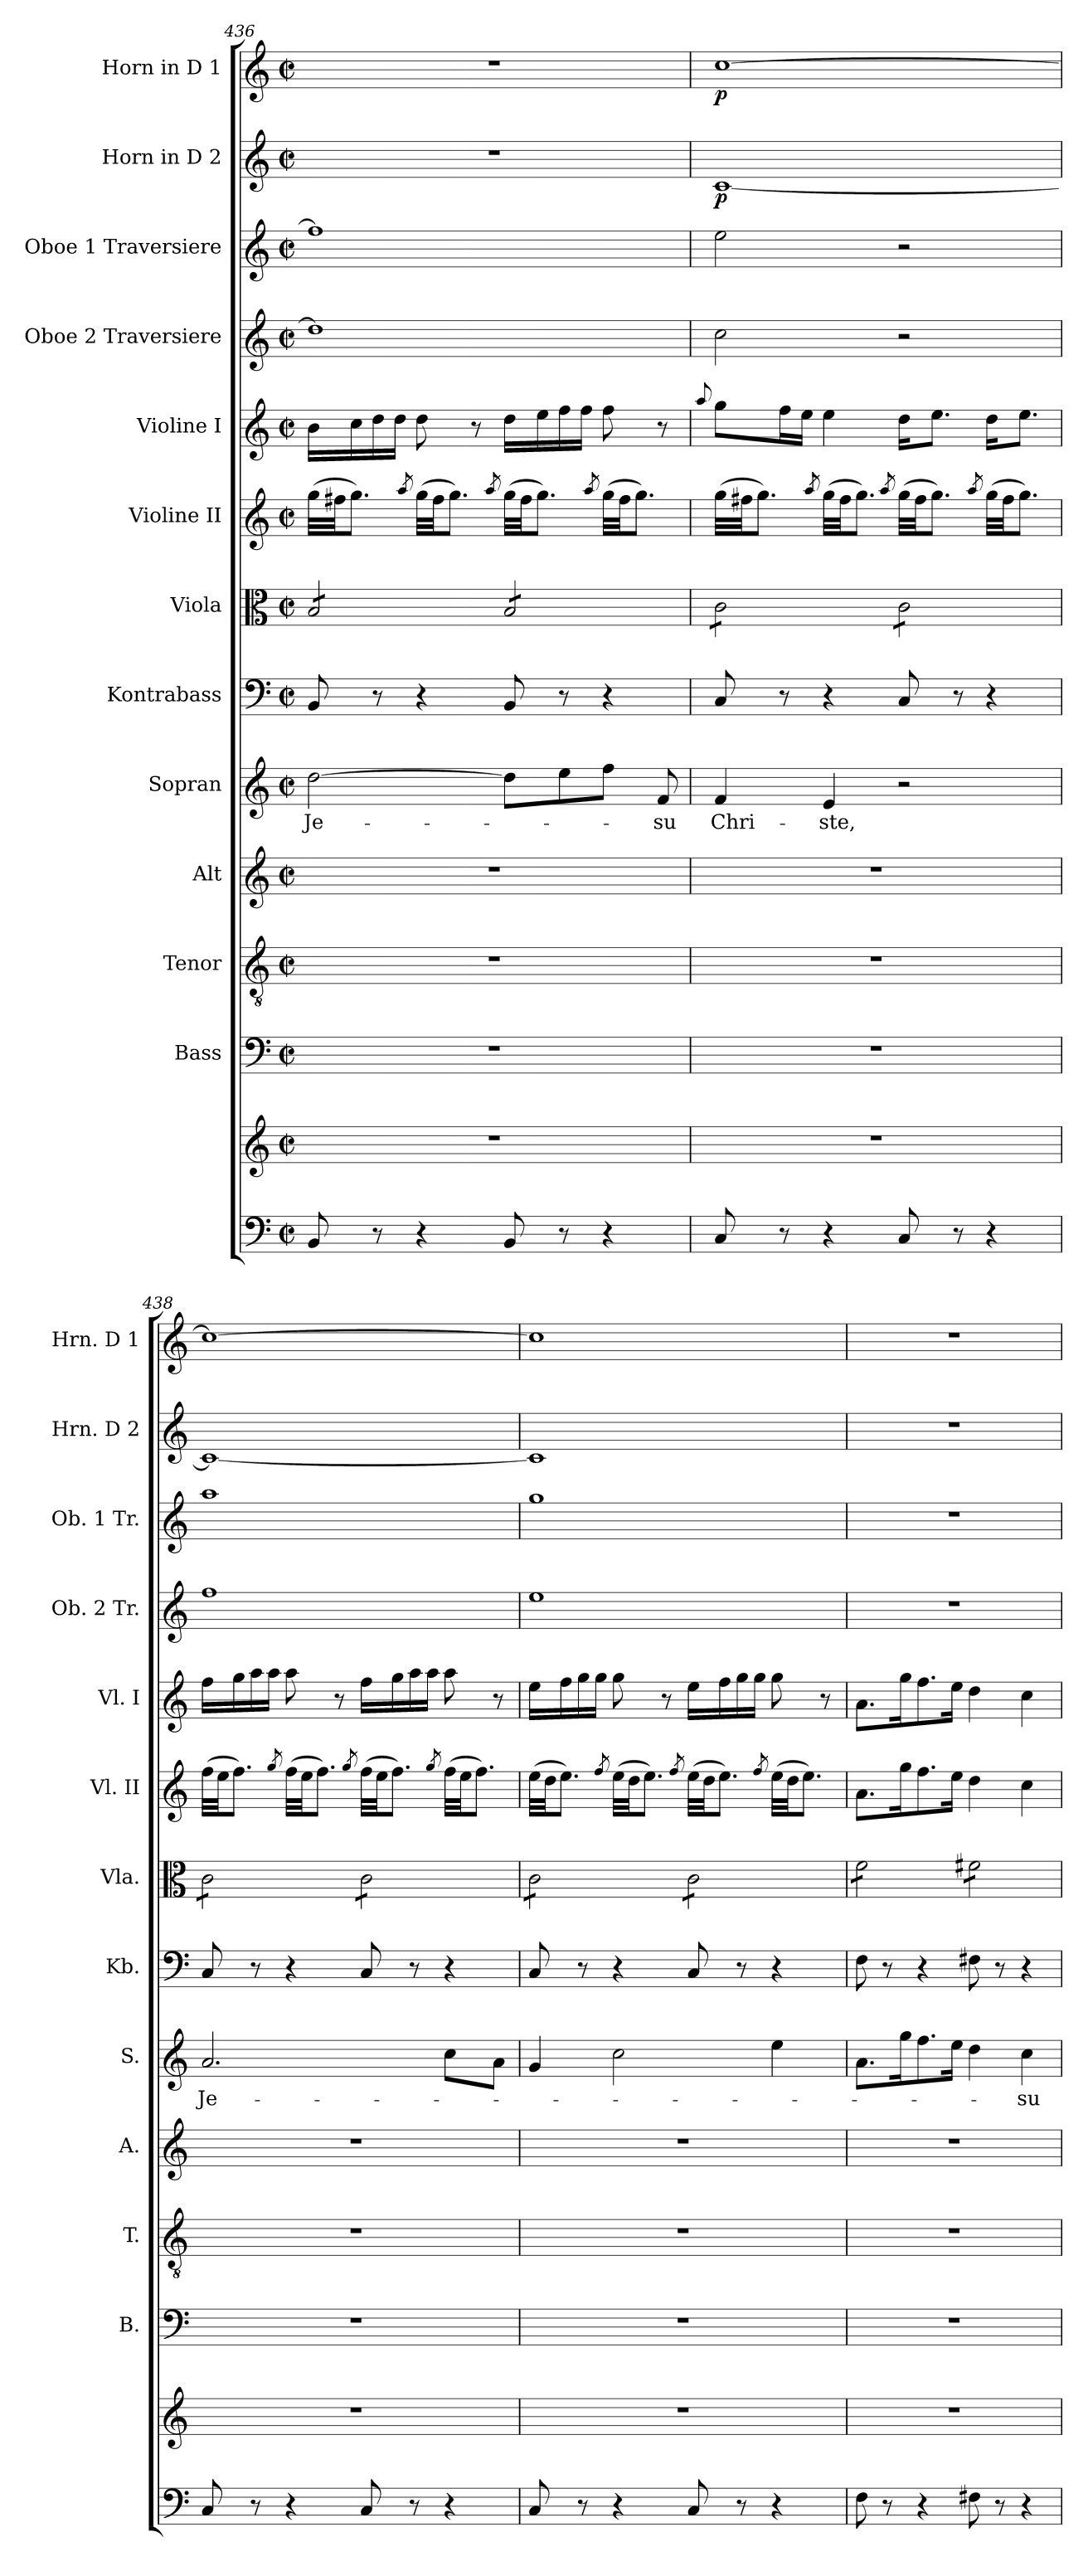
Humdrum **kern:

**kern	**kern	**kern	**kern	**kern	**kern	**text	**kern	**kern	**kern	**kern	**kern	**kern	**kern	**dynam	**kern	**dynam
*part13	*part13	*part12	*part11	*part10	*part9	*part9	*part8	*part7	*part6	*part5	*part4	*part3	*part2	*part2	*part1	*part1
*staff14	*staff13	*staff12	*staff11	*staff10	*staff9	*staff9	*staff8	*staff7	*staff6	*staff5	*staff4	*staff3	*staff2	*staff2	*staff1	*staff1
*	*	*I"Bass	*I"Tenor	*I"Alt	*I"Sopran	*	*I"Kontrabass	*I"Viola	*I"Violine II	*I"Violine I	*I"Oboe 2 Traversiere	*I"Oboe 1 Traversiere	*I"Horn in D 2	*	*I"Horn in D 1	*
*	*	*I'B.	*I'T.	*I'A.	*I'S.	*	*I'Kb.	*I'Vla.	*I'Vl. II	*I'Vl. I	*I'Ob. 2 Tr.	*I'Ob. 1 Tr.	*I'Hrn. D 2	*	*I'Hrn. D 1	*
*clefF4	*clefG2	*clefF4	*clefGv2	*clefG2	*clefG2	*	*clefF4	*clefC3	*clefG2	*clefG2	*clefG2	*clefG2	*clefG2	*	*clefG2	*
*	*	*	*	*	*	*	*ITrd7c12	*	*	*	*	*	*ITrd7c12	*	*ITrd7c12	*
*k[]	*k[]	*k[]	*k[]	*k[]	*k[]	*	*k[]	*k[]	*k[]	*k[]	*k[]	*k[]	*k[]	*	*k[]	*
*C:	*C:	*C:	*C:	*C:	*C:	*	*C:	*C:	*C:	*C:	*C:	*C:	*C:	*	*C:	*
*M2/2	*M2/2	*M2/2	*M2/2	*M2/2	*M2/2	*	*M2/2	*M2/2	*M2/2	*M2/2	*M2/2	*M2/2	*M2/2	*	*M2/2	*
*met(c|)	*met(c|)	*met(c|)	*met(c|)	*met(c|)	*met(c|)	*	*met(c|)	*met(c|)	*met(c|)	*met(c|)	*met(c|)	*met(c|)	*met(c|)	*	*met(c|)	*
=436	=436	=436	=436	=436	=436	=436	=436	=436	=436	=436	=436	=436	=436	=436	=436	=436
!	!	!	!	!	!	!LO:LY:b	!	!	!	!	!	!	!	!	!	!
*	*	*	*	*	*	*	*	*tremolo	*	*	*	*	*	*	*	*
8BB/	1r	1r	1r	1r	[2dd\	Je-	8BBB/	8B/L	(>32gg\LLL	16b\LL	1dd]	1ff]	1r	.	1r	.
.	.	.	.	.	.	.	.	.	32ff#X\JJ	.	.	.	.	.	.	.
.	.	.	.	.	.	.	.	.	8.gg\J)	16cc\	.	.	.	.	.	.
8r	.	.	.	.	.	.	8r	8B/	.	16dd\	.	.	.	.	.	.
.	.	.	.	.	.	.	.	.	.	16dd\JJ	.	.	.	.	.	.
.	.	.	.	.	.	.	.	.	8qaa/	.	.	.	.	.	.	.
4r	.	.	.	.	.	.	4r	8B/	(>32gg\LLL	8dd\	.	.	.	.	.	.
.	.	.	.	.	.	.	.	.	32ff#\JJ	.	.	.	.	.	.	.
.	.	.	.	.	.	.	.	.	8.gg\J)	.	.	.	.	.	.	.
.	.	.	.	.	.	.	.	8B/J	.	8r	.	.	.	.	.	.
.	.	.	.	.	.	.	.	.	8qaa/	.	.	.	.	.	.	.
8BB/	.	.	.	.	8dd\L]	.	8BBB/	8B/L	(>32gg\LLL	16dd\LL	.	.	.	.	.	.
.	.	.	.	.	.	.	.	.	32ff#\JJ	.	.	.	.	.	.	.
.	.	.	.	.	.	.	.	.	8.gg\J)	16ee\	.	.	.	.	.	.
8r	.	.	.	.	8ee\	.	8r	8B/	.	16ff\	.	.	.	.	.	.
.	.	.	.	.	.	.	.	.	.	16ff\JJ	.	.	.	.	.	.
.	.	.	.	.	.	.	.	.	8qaa/	.	.	.	.	.	.	.
4r	.	.	.	.	8ff\J	.	4r	8B/	(>32gg\LLL	8ff\	.	.	.	.	.	.
.	.	.	.	.	.	.	.	.	32ff#\JJ	.	.	.	.	.	.	.
.	.	.	.	.	.	.	.	.	8.gg\J)	.	.	.	.	.	.	.
!	!	!	!	!	!	!LO:LY:b	!	!	!	!	!	!	!	!	!	!
.	.	.	.	.	8f/	-su	.	8B/J	.	8r	.	.	.	.	.	.
!!LO:PB:g=z
=437	=437	=437	=437	=437	=437	=437	=437	=437	=437	=437	=437	=437	=437	=437	=437	=437
.	.	.	.	.	.	.	.	.	.	8qqaa/	.	.	.	.	.	.
!	!	!	!	!	!	!LO:LY:b	!	!	!	!	!	!	!	!LO:DY:b	!	!LO:DY:b
8C/	1r	1r	1r	1r	4f/	Chri-	8CC/	8c\L	(>32gg\LLL	8gg\L	2cc\	2ee\	[1C	p	[1c	p
.	.	.	.	.	.	.	.	.	32ff#X\JJ	.	.	.	.	.	.	.
.	.	.	.	.	.	.	.	.	8.gg\J)	.	.	.	.	.	.	.
8r	.	.	.	.	.	.	8r	8c\	.	16ff\L	.	.	.	.	.	.
.	.	.	.	.	.	.	.	.	.	16ee\JJ	.	.	.	.	.	.
.	.	.	.	.	.	.	.	.	8qaa/	.	.	.	.	.	.	.
!	!	!	!	!	!	!LO:LY:b	!	!	!	!	!	!	!	!	!	!
4r	.	.	.	.	4e/	-ste,	4r	8c\	(>32gg\LLL	4ee\	.	.	.	.	.	.
.	.	.	.	.	.	.	.	.	32ff#\JJ	.	.	.	.	.	.	.
.	.	.	.	.	.	.	.	.	8.gg\J)	.	.	.	.	.	.	.
.	.	.	.	.	.	.	.	8c\J	.	.	.	.	.	.	.	.
.	.	.	.	.	.	.	.	.	8qaa/	.	.	.	.	.	.	.
8C/	.	.	.	.	2r	.	8CC/	8c\L	(>32gg\LLL	16dd\KL	2r	2r	.	.	.	.
.	.	.	.	.	.	.	.	.	32ff#\JJ	.	.	.	.	.	.	.
.	.	.	.	.	.	.	.	.	8.gg\J)	8.ee\J	.	.	.	.	.	.
8r	.	.	.	.	.	.	8r	8c\	.	.	.	.	.	.	.	.
.	.	.	.	.	.	.	.	.	8qaa/	.	.	.	.	.	.	.
4r	.	.	.	.	.	.	4r	8c\	(>32gg\LLL	16dd\KL	.	.	.	.	.	.
.	.	.	.	.	.	.	.	.	32ff#\JJ	.	.	.	.	.	.	.
.	.	.	.	.	.	.	.	.	8.gg\J)	8.ee\J	.	.	.	.	.	.
.	.	.	.	.	.	.	.	8c\J	.	.	.	.	.	.	.	.
=438	=438	=438	=438	=438	=438	=438	=438	=438	=438	=438	=438	=438	=438	=438	=438	=438
!	!	!	!	!	!	!LO:LY:b	!	!	!	!	!	!	!	!	!	!
8C/	1r	1r	1r	1r	2.a/	Je-	8CC/	8c\L	(>32ff\LLL	16ff\LL	1ff	1aa	1C_	.	1c_	.
.	.	.	.	.	.	.	.	.	32ee\JJ	.	.	.	.	.	.	.
.	.	.	.	.	.	.	.	.	8.ff\J)	16gg\	.	.	.	.	.	.
8r	.	.	.	.	.	.	8r	8c\	.	16aa\	.	.	.	.	.	.
.	.	.	.	.	.	.	.	.	.	16aa\JJ	.	.	.	.	.	.
.	.	.	.	.	.	.	.	.	8qgg/	.	.	.	.	.	.	.
4r	.	.	.	.	.	.	4r	8c\	(>32ff\LLL	8aa\	.	.	.	.	.	.
.	.	.	.	.	.	.	.	.	32ee\JJ	.	.	.	.	.	.	.
.	.	.	.	.	.	.	.	.	8.ff\J)	.	.	.	.	.	.	.
.	.	.	.	.	.	.	.	8c\J	.	8r	.	.	.	.	.	.
.	.	.	.	.	.	.	.	.	8qgg/	.	.	.	.	.	.	.
8C/	.	.	.	.	.	.	8CC/	8c\L	(>32ff\LLL	16ff\LL	.	.	.	.	.	.
.	.	.	.	.	.	.	.	.	32ee\JJ	.	.	.	.	.	.	.
.	.	.	.	.	.	.	.	.	8.ff\J)	16gg\	.	.	.	.	.	.
8r	.	.	.	.	.	.	8r	8c\	.	16aa\	.	.	.	.	.	.
.	.	.	.	.	.	.	.	.	.	16aa\JJ	.	.	.	.	.	.
.	.	.	.	.	.	.	.	.	8qgg/	.	.	.	.	.	.	.
4r	.	.	.	.	8cc\L	.	4r	8c\	(>32ff\LLL	8aa\	.	.	.	.	.	.
.	.	.	.	.	.	.	.	.	32ee\JJ	.	.	.	.	.	.	.
.	.	.	.	.	.	.	.	.	8.ff\J)	.	.	.	.	.	.	.
.	.	.	.	.	8a\J	.	.	8c\J	.	8r	.	.	.	.	.	.
=439	=439	=439	=439	=439	=439	=439	=439	=439	=439	=439	=439	=439	=439	=439	=439	=439
8C/	1r	1r	1r	1r	4g/	.	8CC/	8c\L	(>32ee\LLL	16ee\LL	1ee	1gg	1C]	.	1c]	.
.	.	.	.	.	.	.	.	.	32dd\JJ	.	.	.	.	.	.	.
.	.	.	.	.	.	.	.	.	8.ee\J)	16ff\	.	.	.	.	.	.
8r	.	.	.	.	.	.	8r	8c\	.	16gg\	.	.	.	.	.	.
.	.	.	.	.	.	.	.	.	.	16gg\JJ	.	.	.	.	.	.
.	.	.	.	.	.	.	.	.	8qff/	.	.	.	.	.	.	.
4r	.	.	.	.	2cc\	.	4r	8c\	(>32ee\LLL	8gg\	.	.	.	.	.	.
.	.	.	.	.	.	.	.	.	32dd\JJ	.	.	.	.	.	.	.
.	.	.	.	.	.	.	.	.	8.ee\J)	.	.	.	.	.	.	.
.	.	.	.	.	.	.	.	8c\J	.	8r	.	.	.	.	.	.
.	.	.	.	.	.	.	.	.	8qff/	.	.	.	.	.	.	.
8C/	.	.	.	.	.	.	8CC/	8c\L	(>32ee\LLL	16ee\LL	.	.	.	.	.	.
.	.	.	.	.	.	.	.	.	32dd\JJ	.	.	.	.	.	.	.
.	.	.	.	.	.	.	.	.	8.ee\J)	16ff\	.	.	.	.	.	.
8r	.	.	.	.	.	.	8r	8c\	.	16gg\	.	.	.	.	.	.
.	.	.	.	.	.	.	.	.	.	16gg\JJ	.	.	.	.	.	.
.	.	.	.	.	.	.	.	.	8qff/	.	.	.	.	.	.	.
4r	.	.	.	.	4ee\	.	4r	8c\	(>32ee\LLL	8gg\	.	.	.	.	.	.
.	.	.	.	.	.	.	.	.	32dd\JJ	.	.	.	.	.	.	.
.	.	.	.	.	.	.	.	.	8.ee\J)	.	.	.	.	.	.	.
.	.	.	.	.	.	.	.	8c\J	.	8r	.	.	.	.	.	.
!!LO:PB:g=z
=440	=440	=440	=440	=440	=440	=440	=440	=440	=440	=440	=440	=440	=440	=440	=440	=440
8F\	1r	1r	1r	1r	8.a\L	.	8FF\	8f\L	8.a\L	8.a\L	1r	1r	1r	.	1r	.
8r	.	.	.	.	.	.	8r	8f\	.	.	.	.	.	.	.	.
.	.	.	.	.	16gg\k	.	.	.	16gg\k	16gg\k	.	.	.	.	.	.
4r	.	.	.	.	8.ff\	.	4r	8f\	8.ff\	8.ff\	.	.	.	.	.	.
.	.	.	.	.	.	.	.	8f\J	.	.	.	.	.	.	.	.
.	.	.	.	.	16ee\Jk	.	.	.	16ee\Jk	16ee\Jk	.	.	.	.	.	.
8F#X\	.	.	.	.	4dd\	.	8FF#X\	8f#X\L	4dd\	4dd\	.	.	.	.	.	.
8r	.	.	.	.	.	.	8r	8f#X\	.	.	.	.	.	.	.	.
!	!	!	!	!	!	!LO:LY:b	!	!	!	!	!	!	!	!	!	!
4r	.	.	.	.	4cc\	-su	4r	8f#X\	4cc\	4cc\	.	.	.	.	.	.
.	.	.	.	.	.	.	.	8f#X\J	.	.	.	.	.	.	.	.
*	*	*	*	*	*	*	*	*Xtremolo	*	*	*	*	*	*	*	*
=	=	=	=	=	=	=	=	=	=	=	=	=	=	=	=	=
*-	*-	*-	*-	*-	*-	*-	*-	*-	*-	*-	*-	*-	*-	*-	*-	*-
